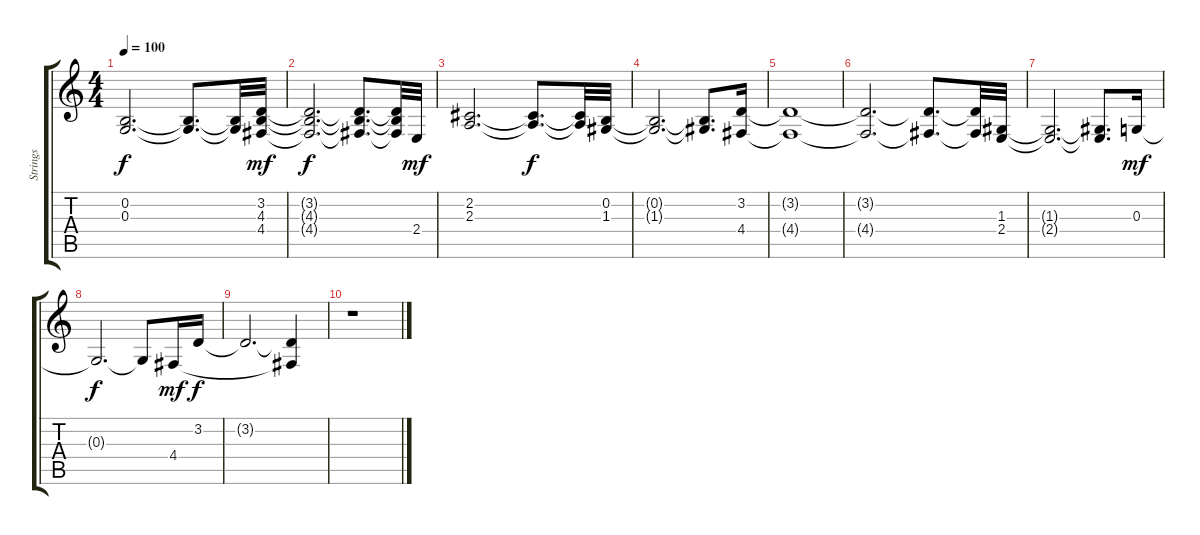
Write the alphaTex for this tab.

\track ("Strings" "Strings") {instrument stringensemble2}
\staff {score tabs}
\tuning (E4 B3 G3 D3 A2 E2) {hide}
\ts (4 4)
\tempo 100
\clef g2
\ks c
(0.2{t} 0.3{t}).2{d dy f} (0.2{t} 0.3{t}).8{d} (0.2{t} 0.3{t}).32 (3.2 4.3 4.4).32{dy mf} |
(3.2{t} 4.3{t} 4.4{t}).2{d dy f} (3.2{t} 4.3{t} 4.4{t}).8{d} (3.2{t} 4.3{t} 4.4{t}).32 2.4.32{dy mf} |
(2.2 2.3).2{d} (2.2{t} 2.3{t}).8{d dy f} (2.2{t} 2.3{t}).32 (0.2 1.3).32 |
(0.2{t} 1.3{t}).2{d} (0.2{t} 1.3{t}).8{d} (3.2 4.4).16 |
(3.2{t} 4.4{t}).1 |
(3.2{t} 4.4{t}).2{d} (3.2{t} 4.4{t}).8{d} (3.2{t} 4.4{t}).32 (1.3 2.4).32 |
(1.3{t} 2.4{t}).2{d} (1.3{t} 2.4{t}).8{d} 0.3.16{dy mf} |
0.3{t}.2{d dy f} 0.3{t}.8 4.4.16{dy mf} 3.2.16{dy f} |
3.2{t}.2{d} (3.2{t} 4.4{t}).4 |
r.1
